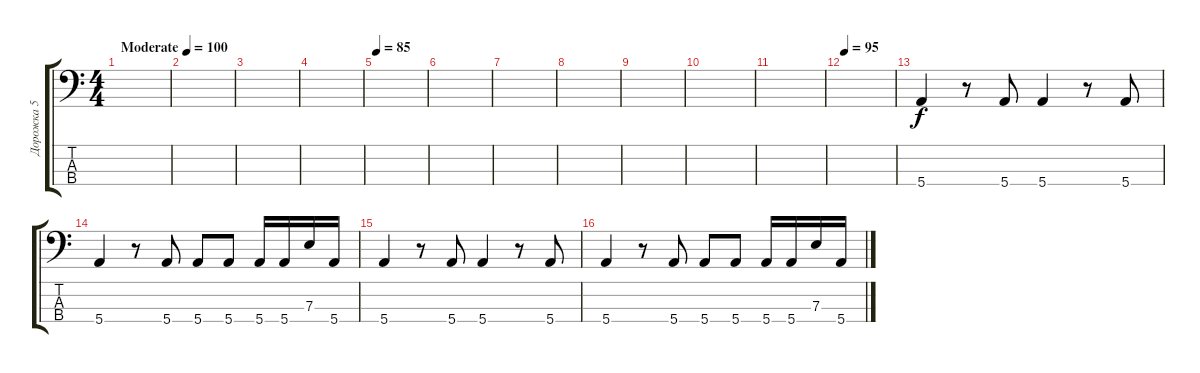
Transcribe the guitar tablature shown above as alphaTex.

\track ("Дорожка 5" "Дорожка 5") {instrument electricbassfinger}
\staff {score tabs}
\tuning (G2 D2 A1 E1) {hide}
\ts (4 4)
\tempo (100 "Moderate")
\tempo 85
\tempo (100 "Moderate")
\clef f4
\ks c
|
|
|
|
\tempo 85
|
|
|
|
|
|
|
\tempo 95
|
5.4.4 r.8 5.4.8 5.4.4 r.8 5.4.8 |
5.4.4 r.8 5.4.8 5.4.8 5.4.8 5.4.16 5.4.16 7.3.16 5.4.16 |
5.4.4 r.8 5.4.8 5.4.4 r.8 5.4.8 |
5.4.4 r.8 5.4.8 5.4.8 5.4.8 5.4.16 5.4.16 7.3.16 5.4.16
